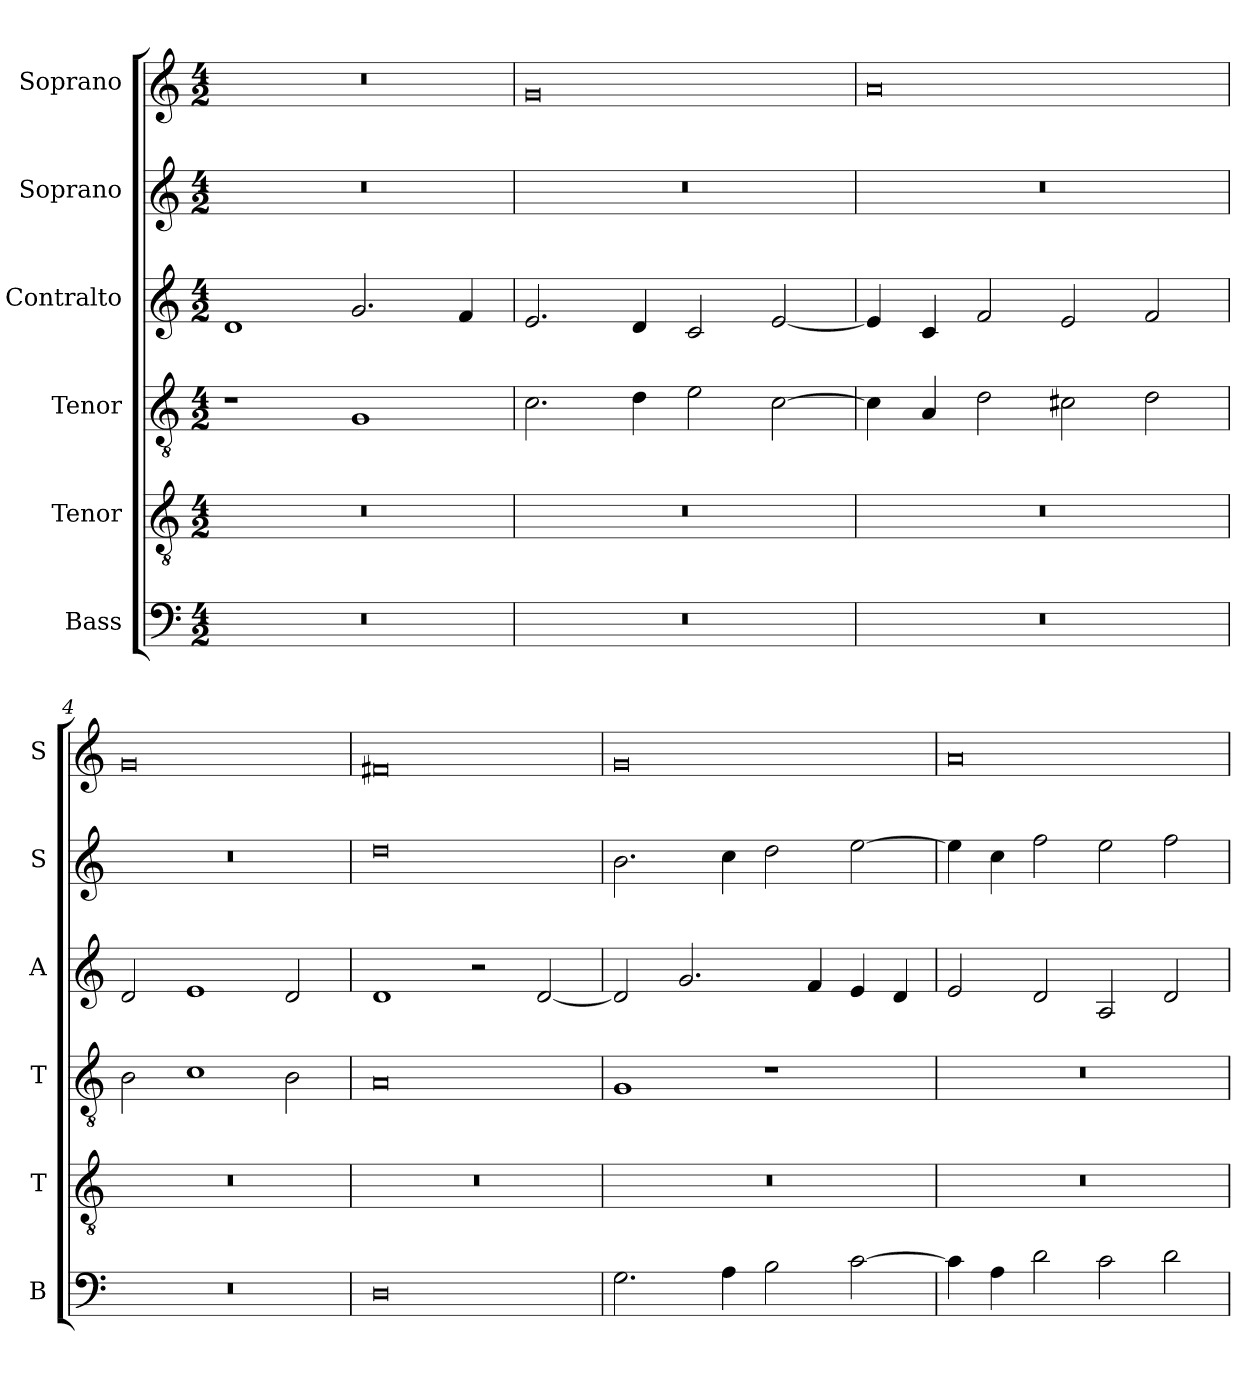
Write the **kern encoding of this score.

**kern	**kern	**kern	**kern	**kern	**kern
*part6	*part5	*part4	*part3	*part2	*part1
*staff6	*staff5	*staff4	*staff3	*staff2	*staff1
*I"Bass	*I"Tenor	*I"Tenor	*I"Contralto	*I"Soprano	*I"Soprano
*I'B	*I'T	*I'T	*I'A	*I'S	*I'S
*clefF4	*clefGv2	*clefGv2	*clefG2	*clefG2	*clefG2
*k[]	*k[]	*k[]	*k[]	*k[]	*k[]
*G:mix	*G:mix	*G:mix	*G:mix	*G:mix	*G:mix
*M4/2	*M4/2	*M4/2	*M4/2	*M4/2	*M4/2
=1	=1	=1	=1	=1	=1
0r	0r	1r	1d	0r	0r
.	.	1G	2.g	.	.
.	.	.	4f	.	.
=2	=2	=2	=2	=2	=2
0r	0r	2.c	2.e	0r	0g
.	.	4d	4d	.	.
.	.	2e	2c	.	.
.	.	[2c	[2e	.	.
=3	=3	=3	=3	=3	=3
0r	0r	4c]	4e]	0r	0a
.	.	4A	4c	.	.
.	.	2d	2f	.	.
.	.	2c#X	2e	.	.
.	.	2d	2f	.	.
=4	=4	=4	=4	=4	=4
0r	0r	2B	2d	0r	0g
.	.	1c	1e	.	.
.	.	2B	2d	.	.
=5	=5	=5	=5	=5	=5
0D	0r	0A	1d	0dd	0f#X
.	.	.	2r	.	.
.	.	.	[2d	.	.
=6	=6	=6	=6	=6	=6
2.G	0r	1G	2d]	2.b	0g
.	.	.	2.g	.	.
4A	.	.	.	4cc	.
2B	.	1r	.	2dd	.
.	.	.	4f	.	.
[2c	.	.	4e	[2ee	.
.	.	.	4d	.	.
=7	=7	=7	=7	=7	=7
4c]	0r	0r	2e	4ee]	0a
4A	.	.	.	4cc	.
2d	.	.	2d	2ff	.
2c	.	.	2A	2ee	.
2d	.	.	2d	2ff	.
=	=	=	=	=	=
*-	*-	*-	*-	*-	*-
